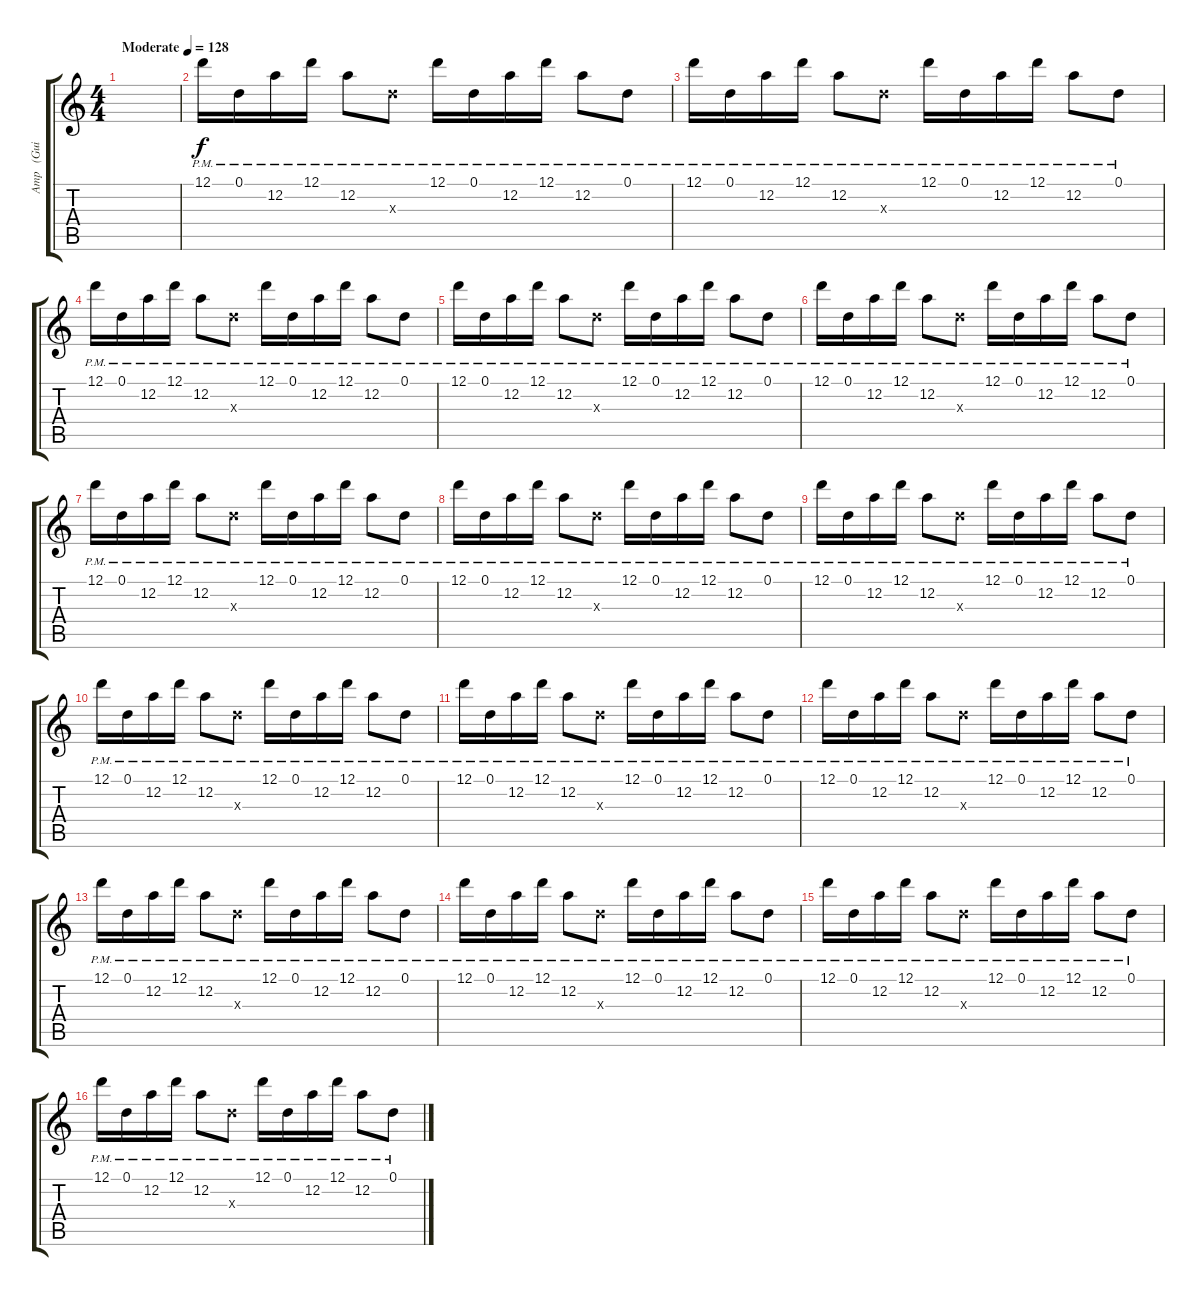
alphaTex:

\track ("Amp   (Guitar 1)" "Amp   (Gui") {instrument electricguitarclean}
\staff {score tabs}
\tuning (D4 A3 F3 C3 G2 D2) {hide}
\ts (4 4)
\tempo (128 "Moderate")
\clef g2
\ks c
|
12.1{pm}.16 0.1{pm}.16 12.2{pm}.16 12.1{pm}.16 12.2{pm}.8 9.3{pm x}.8 12.1{pm}.16 0.1{pm}.16 12.2{pm}.16 12.1{pm}.16 12.2{pm}.8 0.1{pm}.8 |
12.1{pm}.16 0.1{pm}.16 12.2{pm}.16 12.1{pm}.16 12.2{pm}.8 9.3{pm x}.8 12.1{pm}.16 0.1{pm}.16 12.2{pm}.16 12.1{pm}.16 12.2{pm}.8 0.1{pm}.8 |
12.1{pm}.16 0.1{pm}.16 12.2{pm}.16 12.1{pm}.16 12.2{pm}.8 9.3{pm x}.8 12.1{pm}.16 0.1{pm}.16 12.2{pm}.16 12.1{pm}.16 12.2{pm}.8 0.1{pm}.8 |
12.1{pm}.16 0.1{pm}.16 12.2{pm}.16 12.1{pm}.16 12.2{pm}.8 9.3{pm x}.8 12.1{pm}.16 0.1{pm}.16 12.2{pm}.16 12.1{pm}.16 12.2{pm}.8 0.1{pm}.8 |
12.1{pm}.16 0.1{pm}.16 12.2{pm}.16 12.1{pm}.16 12.2{pm}.8 9.3{pm x}.8 12.1{pm}.16 0.1{pm}.16 12.2{pm}.16 12.1{pm}.16 12.2{pm}.8 0.1{pm}.8 |
12.1{pm}.16 0.1{pm}.16 12.2{pm}.16 12.1{pm}.16 12.2{pm}.8 9.3{pm x}.8 12.1{pm}.16 0.1{pm}.16 12.2{pm}.16 12.1{pm}.16 12.2{pm}.8 0.1{pm}.8 |
12.1{pm}.16 0.1{pm}.16 12.2{pm}.16 12.1{pm}.16 12.2{pm}.8 9.3{pm x}.8 12.1{pm}.16 0.1{pm}.16 12.2{pm}.16 12.1{pm}.16 12.2{pm}.8 0.1{pm}.8 |
12.1{pm}.16 0.1{pm}.16 12.2{pm}.16 12.1{pm}.16 12.2{pm}.8 9.3{pm x}.8 12.1{pm}.16 0.1{pm}.16 12.2{pm}.16 12.1{pm}.16 12.2{pm}.8 0.1{pm}.8 |
12.1{pm}.16 0.1{pm}.16 12.2{pm}.16 12.1{pm}.16 12.2{pm}.8 9.3{pm x}.8 12.1{pm}.16 0.1{pm}.16 12.2{pm}.16 12.1{pm}.16 12.2{pm}.8 0.1{pm}.8 |
12.1{pm}.16 0.1{pm}.16 12.2{pm}.16 12.1{pm}.16 12.2{pm}.8 9.3{pm x}.8 12.1{pm}.16 0.1{pm}.16 12.2{pm}.16 12.1{pm}.16 12.2{pm}.8 0.1{pm}.8 |
12.1{pm}.16 0.1{pm}.16 12.2{pm}.16 12.1{pm}.16 12.2{pm}.8 9.3{pm x}.8 12.1{pm}.16 0.1{pm}.16 12.2{pm}.16 12.1{pm}.16 12.2{pm}.8 0.1{pm}.8 |
12.1{pm}.16 0.1{pm}.16 12.2{pm}.16 12.1{pm}.16 12.2{pm}.8 9.3{pm x}.8 12.1{pm}.16 0.1{pm}.16 12.2{pm}.16 12.1{pm}.16 12.2{pm}.8 0.1{pm}.8 |
12.1{pm}.16 0.1{pm}.16 12.2{pm}.16 12.1{pm}.16 12.2{pm}.8 9.3{pm x}.8 12.1{pm}.16 0.1{pm}.16 12.2{pm}.16 12.1{pm}.16 12.2{pm}.8 0.1{pm}.8 |
12.1{pm}.16 0.1{pm}.16 12.2{pm}.16 12.1{pm}.16 12.2{pm}.8 9.3{pm x}.8 12.1{pm}.16 0.1{pm}.16 12.2{pm}.16 12.1{pm}.16 12.2{pm}.8 0.1{pm}.8 |
12.1{pm}.16 0.1{pm}.16 12.2{pm}.16 12.1{pm}.16 12.2{pm}.8 9.3{pm x}.8 12.1{pm}.16 0.1{pm}.16 12.2{pm}.16 12.1{pm}.16 12.2{pm}.8 0.1{pm}.8
